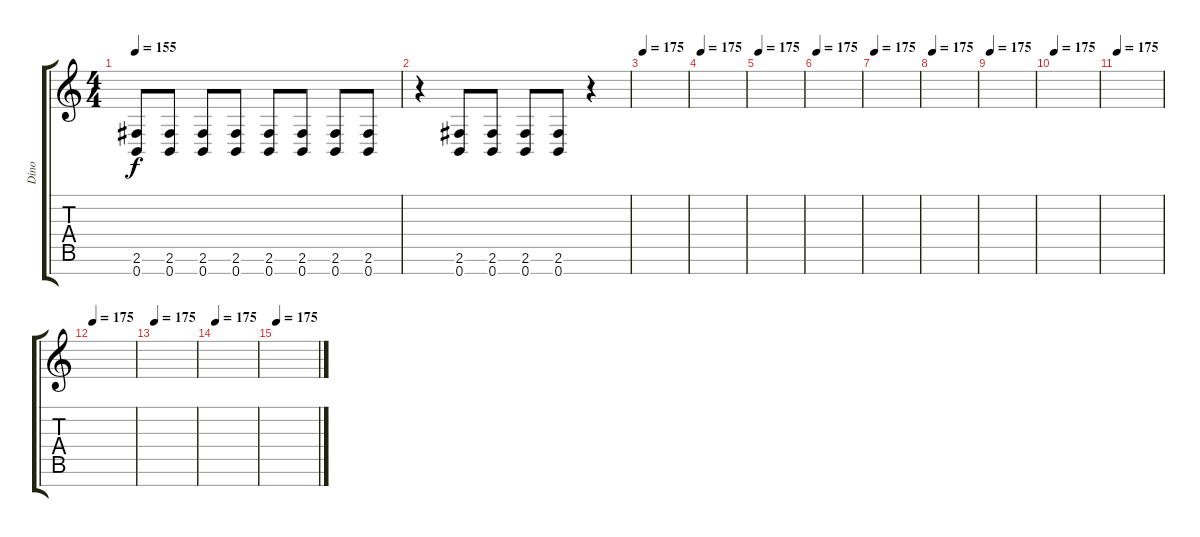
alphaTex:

\track ("Dino" "Dino") {instrument distortionguitar}
\staff {score tabs}
\tuning (E4 B3 G3 D3 A2 E2 B1) {hide}
\ts (4 4)
\tempo 155
\clef g2
\ks c
(2.6 0.7).8{dy f} (2.6 0.7).8 (2.6 0.7).8 (2.6 0.7).8 (2.6 0.7).8 (2.6 0.7).8 (2.6 0.7).8 (2.6 0.7).8 |
r.4 (2.6 0.7).8 (2.6 0.7).8 (2.6 0.7).8 (2.6 0.7).8 r.4 |
\tempo 175
|
\tempo 175
|
\tempo 175
|
\tempo 175
|
\tempo 175
|
\tempo 175
|
\tempo 175
|
\tempo 175
|
\tempo 175
|
\tempo 175
|
\tempo 175
|
\tempo 175
|
\tempo 175
